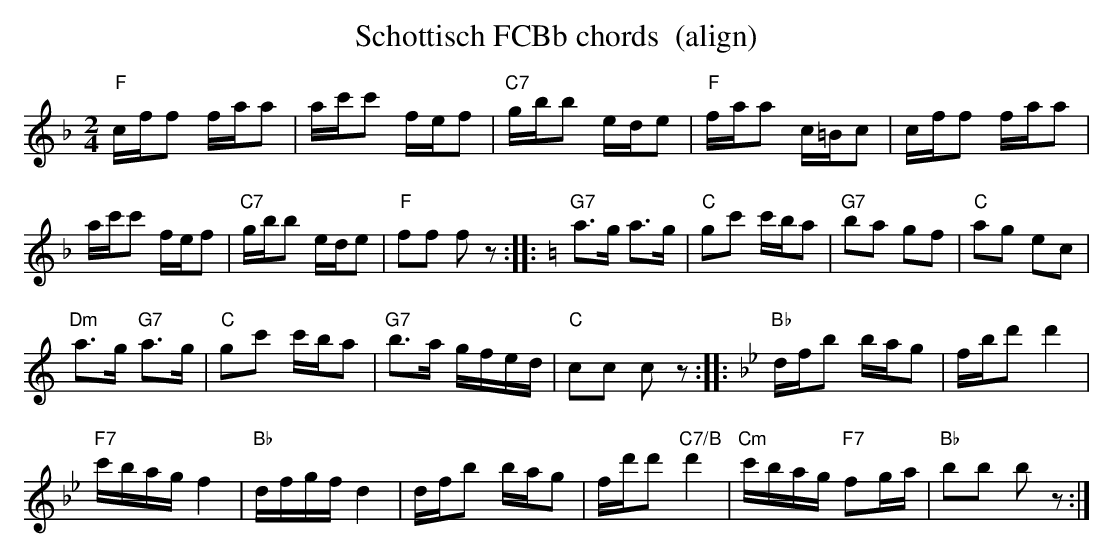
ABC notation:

X:1
T: Schottisch FCBb chords  (align)
M:2/4
L:1/16
K:F %%MIDI gchordon
"F"cff2 faa2 | ac'c'2 fef2 | "C7"gbb2 ede2 | "F"faa2 c=Bc2 | cff2 faa2 |
ac'c'2 fef2 | "C7"gbb2 ede2 | "F"f2f2 f2z2 :: [K:C] [L:1/8] "G7"a>g a>g | "C"gc' c'/b/a | \
"G7"ba gf | "C"ag ec |
 "Dm"a>g "G7"a>g | "C"gc' c'/b/a | "G7"b>a g/f/e/d/ | \
"C"cc cz :: [K:Bb] [L:1/16] "Bb"dfb2 bag2 | fbd'2 d'4 |
 "F7"c'bag f4 | "Bb"dfgf d4 | dfb2 bag2 | fd'd'2 "C7/B"d'4 | "Cm"c'bag "F7"f2ga | "Bb"b2b2 b2z2 :|
